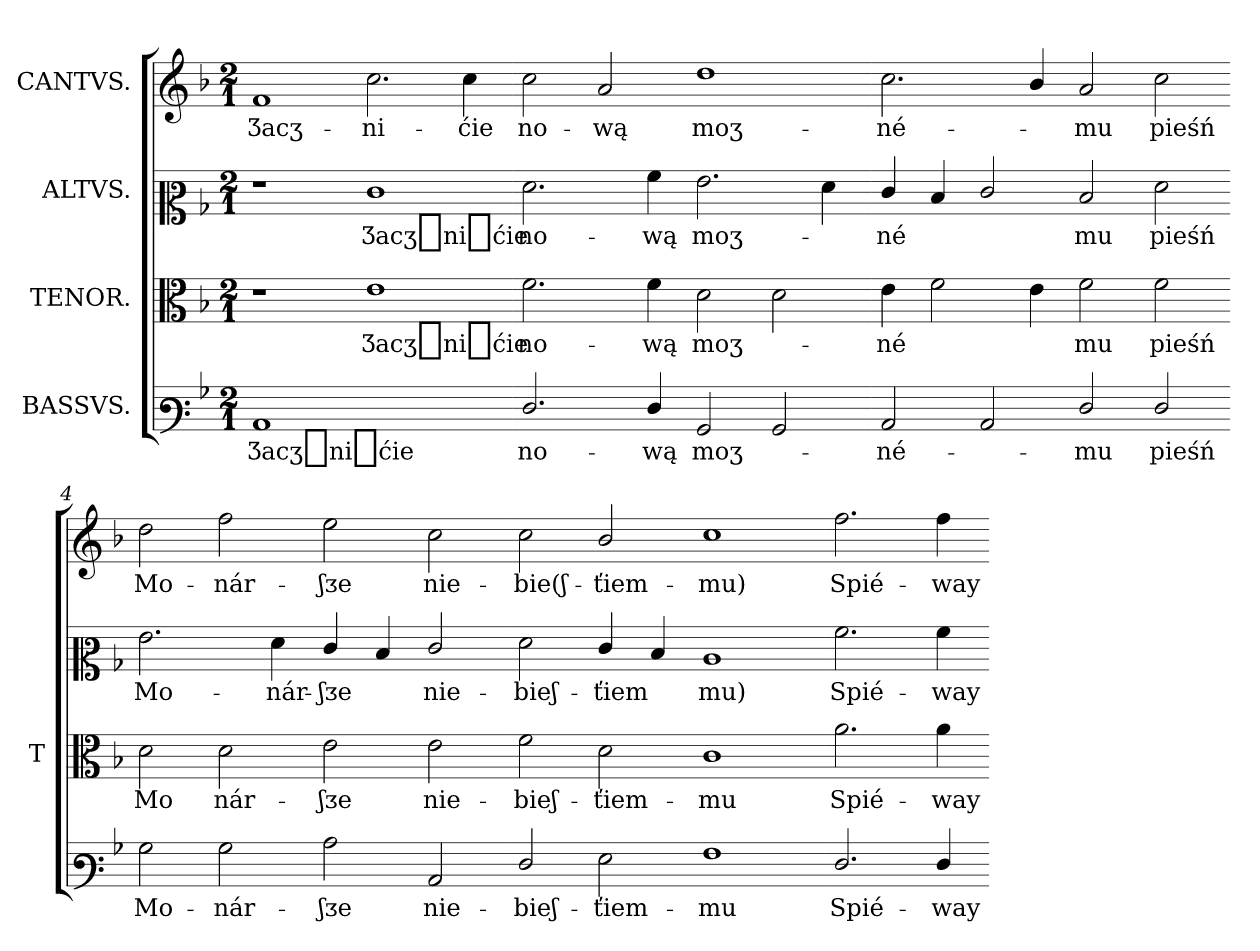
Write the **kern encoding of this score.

**kern	**text	**kern	**text	**kern	**text	**kern	**text
*part4	*part4	*part3	*part3	*part2	*part2	*part1	*part1
*staff4	*staff4	*staff3	*staff3	*staff2	*staff2	*staff1	*staff1
*I"BASSVS.	*	*I"TENOR.	*	*I"ALTVS.	*	*I"CANTVS.	*
*	*	*I'T	*	*	*	*	*
*clefF3	*	*clefC3	*	*clefC2	*	*clefG2	*
*k[b-]	*	*k[b-]	*	*k[b-]	*	*k[b-]	*
*F:	*	*F:	*	*F:	*	*F:	*
*M2/1	*	*M2/1	*	*M2/1	*	*M2/1	*
*MM300	*	*MM300	*	*MM300	*	*MM300	*
=1	=1	=1	=1	=1	=1	=1	=1
!LO:N:vis=1	!	!	!	!	!	!	!
0C	Ӡacӡ_ni_ćie	1r	.	1r	.	1f	Ӡacӡ-
.	.	1e	Ӡacӡ_ni_ćie	1e	Ӡacӡ_ni_ćie	2.cc	-ni-
.	.	.	.	.	.	4cc	-ćie
=2-	=2-	=2-	=2-	=2-	=2-	=2-	=2-
2.F/	no-	2.f	no-	2.f	no-	2cc	no-
.	.	.	.	.	.	2a	-wą
4F/	-wą	4f	-wą	4a	-wą	.	.
2BB-	moӡ-	2d	moӡ-	2.g	moӡ-	1dd	moӡ-
2BB-	.	2d	.	.	.	.	.
.	.	.	.	4f	.	.	.
=3-	=3-	=3-	=3-	=3-	=3-	=3-	=3-
2C	né-	4e	né	4e/	né	2.cc	-né-
.	.	2f	.	4d	.	.	.
2C	.	.	.	2e/	.	.	.
.	.	4e	.	.	.	4b-/	.
2F/	mu	2f	mu	2d	mu	2a	mu
2F/	pieśń	2f	pieśń	2f	pieśń	2cc	pieśń
=4-	=4-	=4-	=4-	=4-	=4-	=4-	=4-
2B-	Mo-	2d	Mo	2.g	Mo-	2dd	Mo-
2B-	-nár-	2d	nár-	.	.	2ff	-nár-
.	.	.	.	4f	-nár-	.	.
2c	-ʃᴣe	2e	-ʃᴣe	4e/	-ʃᴣe	2ee	-ʃᴣe
.	.	.	.	4d	.	.	.
2C	nie-	2e	nie-	2e/	nie-	2cc	nie-
=5-	=5-	=5-	=5-	=5-	=5-	=5-	=5-
2F/	bieʃ-	2f	-bieʃ-	2f	-bieʃ-	2cc	-bie(ʃ-
2G	-ťiem-	2d	-ťiem-	4e/	-ťiem	2b-/	-ťiem-
.	.	.	.	4d	.	.	.
1A	-mu	1c	-mu	1c	mu)	1cc	-mu)
=6-	=6-	=6-	=6-	=6-	=6-	=6-	=6-
2.F/	Spié-	2.a	Spié-	2.a	Spié-	2.ff	Spié-
4F/	-way	4a	-way	4a	-way	4ff	-way
=-	=-	=-	=-	=-	=-	=-	=-
*-	*-	*-	*-	*-	*-	*-	*-
